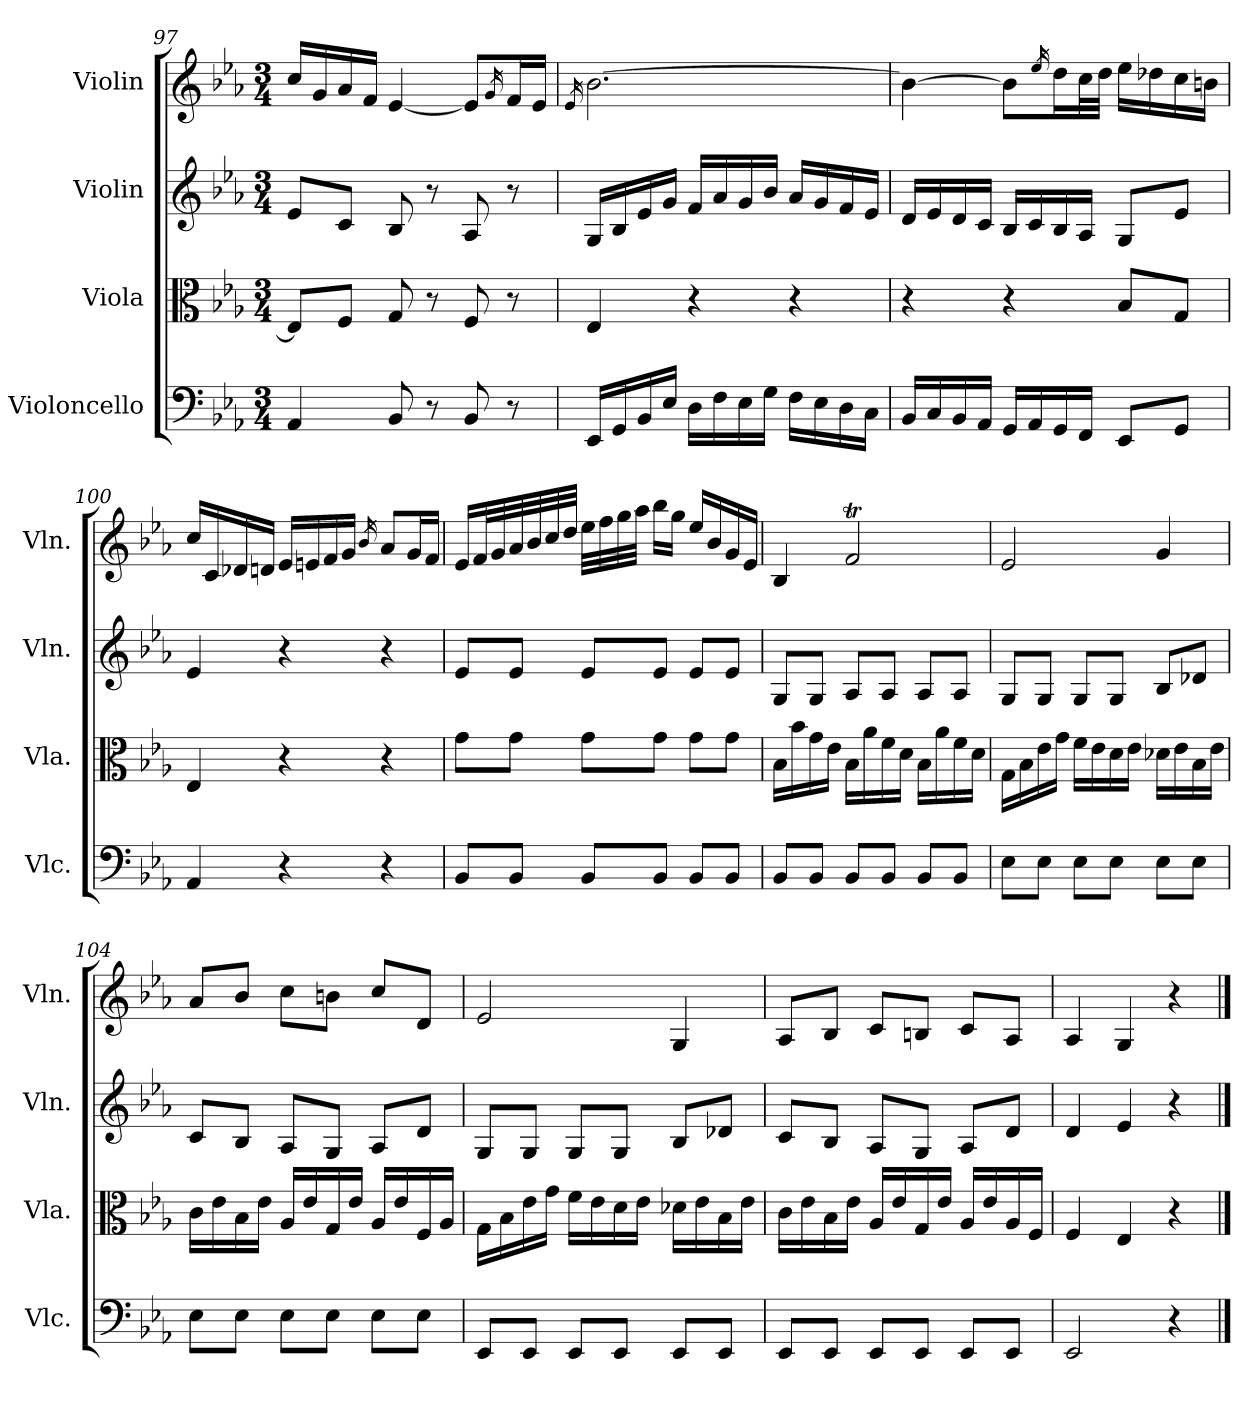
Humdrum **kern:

**kern	**kern	**kern	**kern
*part4	*part3	*part2	*part1
*staff4	*staff3	*staff2	*staff1
*I"Violoncello	*I"Viola	*I"Violin	*I"Violin
*I'Vlc.	*I'Vla.	*I'Vln.	*I'Vln.
*clefF4	*clefC3	*clefG2	*clefG2
*k[b-e-a-]	*k[b-e-a-]	*k[b-e-a-]	*k[b-e-a-]
*E-:	*E-:	*E-:	*E-:
*M3/4	*M3/4	*M3/4	*M3/4
=97	=97	=97	=97
4AA-/	8E-/L]	8e-/L	16cc/LL
.	.	.	16g/
.	8F/J	8c/J	16a-/
.	.	.	16f/JJ
8BB-/	8G/	8B-/	[4e-/
8r	8r	8r	.
8BB-/	8F/	8A-/	8e-/L]
.	.	.	16qg/
8r	8r	8r	16f/L
.	.	.	16e-/JJ
=98	=98	=98	=98
.	.	.	16qe-/
16EE-/LL	4E-/	16G/LL	[2.b-\
16GG/	.	16B-/	.
16BB-/	.	16e-/	.
16E-/JJ	.	16g/JJ	.
16D\LL	4r	16f/LL	.
16F\	.	16a-/	.
16E-\	.	16g/	.
16G\JJ	.	16b-/JJ	.
16F\LL	4r	16a-/LL	.
16E-\	.	16g/	.
16D\	.	16f/	.
16C\JJ	.	16e-/JJ	.
=99	=99	=99	=99
16BB-/LL	4r	16d/LL	4b-\_
16C/	.	16e-/	.
16BB-/	.	16d/	.
16AA-/JJ	.	16c/JJ	.
16GG/LL	4r	16B-/LL	8b-\L]
16AA-/	.	16c/	.
.	.	.	16qee-/
16GG/	.	16B-/	16dd\L
16FF/JJ	.	16A-/JJ	32cc\L
.	.	.	32dd\JJJ
8EE-/L	8B-/L	8G/L	16ee-\LL
.	.	.	16dd-X\
8GG/J	8G/J	8e-/J	16cc\
.	.	.	16bn\JJ
=100	=100	=100	=100
4AA-/	4E-/	4e-/	16cc/LL
.	.	.	16c/
.	.	.	16d-X/
.	.	.	16dn/JJ
4r	4r	4r	16e-/LL
.	.	.	16en/
.	.	.	16f/
.	.	.	16g/JJ
.	.	.	16qb-/
4r	4r	4r	8a-/L
.	.	.	16g/L
.	.	.	16f/JJ
=101	=101	=101	=101
8BB-/L	8g\L	8e-/L	16e-/LL
.	.	.	32f/L
.	.	.	32g/
8BB-/J	8g\J	8e-/J	32a-/
.	.	.	32b-/
.	.	.	32cc/
.	.	.	32dd/JJJ
8BB-/L	8g\L	8e-/L	32ee-\LLL
.	.	.	32ff\
.	.	.	32gg\
.	.	.	32aa-\JJJ
8BB-/J	8g\J	8e-/J	16bb-\LL
.	.	.	16gg\JJ
8BB-/L	8g\L	8e-/L	16ee-/LL
.	.	.	16b-/
8BB-/J	8g\J	8e-/J	16g/
.	.	.	16e-/JJ
=102	=102	=102	=102
8BB-/L	16B-\LL	8G/L	4B-/
.	16b-\	.	.
8BB-/J	16g\	8G/J	.
.	16e-\JJ	.	.
8BB-/L	16B-\LL	8A-/L	2fT/
.	16a-\	.	.
8BB-/J	16f\	8A-/J	.
.	16d\JJ	.	.
8BB-/L	16B-\LL	8A-/L	.
.	16a-\	.	.
8BB-/J	16f\	8A-/J	.
.	16d\JJ	.	.
=103	=103	=103	=103
8E-\L	16G\LL	8G/L	2e-/
.	16B-\	.	.
8E-\J	16e-\	8G/J	.
.	16g\JJ	.	.
8E-\L	16f\LL	8G/L	.
.	16e-\	.	.
8E-\J	16d\	8G/J	.
.	16e-\JJ	.	.
8E-\L	16d-X\LL	8B-/L	4g/
.	16e-\	.	.
8E-\J	16B-\	8d-X/J	.
.	16e-\JJ	.	.
=104	=104	=104	=104
8E-\L	16c\LL	8c/L	8a-/L
.	16e-\	.	.
8E-\J	16B-\	8B-/J	8b-/J
.	16e-\JJ	.	.
8E-\L	16A-/LL	8A-/L	8cc\L
.	16e-/	.	.
8E-\J	16G/	8G/J	8bn\J
.	16e-/JJ	.	.
8E-\L	16A-/LL	8A-/L	8cc/L
.	16e-/	.	.
8E-\J	16F/	8d/J	8d/J
.	16A-/JJ	.	.
=105	=105	=105	=105
8EE-/L	16G\LL	8G/L	2e-/
.	16B-\	.	.
8EE-/J	16e-\	8G/J	.
.	16g\JJ	.	.
8EE-/L	16f\LL	8G/L	.
.	16e-\	.	.
8EE-/J	16d\	8G/J	.
.	16e-\JJ	.	.
8EE-/L	16d-X\LL	8B-/L	4G/
.	16e-\	.	.
8EE-/J	16B-\	8d-X/J	.
.	16e-\JJ	.	.
=106	=106	=106	=106
8EE-/L	16c\LL	8c/L	8A-/L
.	16e-\	.	.
8EE-/J	16B-\	8B-/J	8B-/J
.	16e-\JJ	.	.
8EE-/L	16A-/LL	8A-/L	8c/L
.	16e-/	.	.
8EE-/J	16G/	8G/J	8Bn/J
.	16e-/JJ	.	.
8EE-/L	16A-/LL	8A-/L	8c/L
.	16e-/	.	.
8EE-/J	16A-/	8d/J	8A-/J
.	16F/JJ	.	.
=107	=107	=107	=107
2EE-/	4F/	4d/	4A-/
.	4E-/	4e-/	4G/
4r	4r	4r	4r
==	==	==	==
*-	*-	*-	*-
